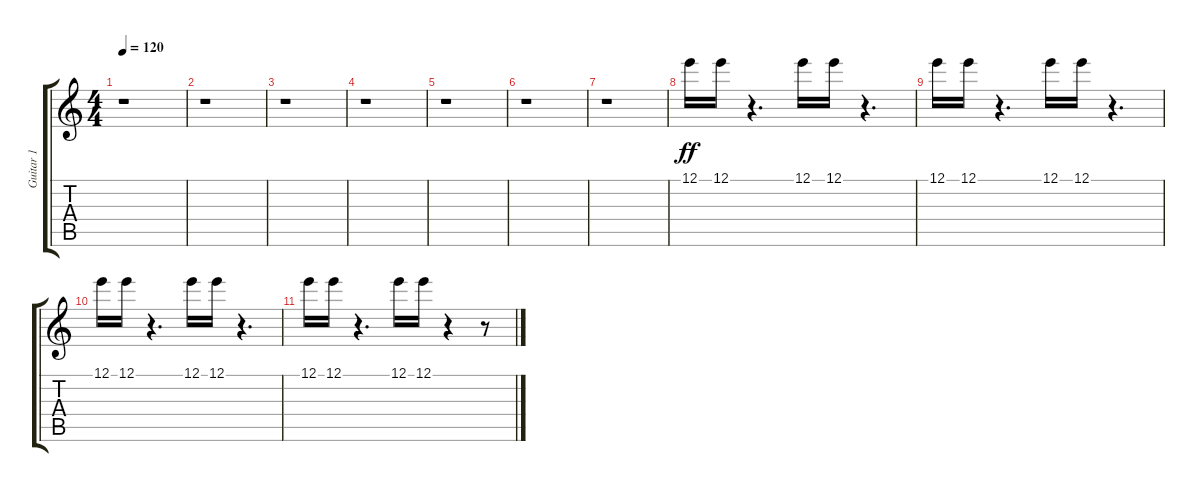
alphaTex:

\track ("Guitar 1" "Guitar 1") {instrument acousticguitarsteel}
\staff {score tabs}
\tuning (E4 B3 G3 D3 A2 E2) {hide}
\ts (4 4)
\tempo 120
\clef g2
\ks c
r.1{dy f} |
r.1 |
r.1 |
r.1 |
r.1 |
r.1 |
r.1 |
12.1.16{dy ff} 12.1.16 r.4{d} 12.1.16 12.1.16 r.4{d} |
12.1.16 12.1.16 r.4{d} 12.1.16 12.1.16 r.4{d} |
12.1.16 12.1.16 r.4{d} 12.1.16 12.1.16 r.4{d} |
12.1.16 12.1.16 r.4{d} 12.1.16 12.1.16 r.4 r.8
